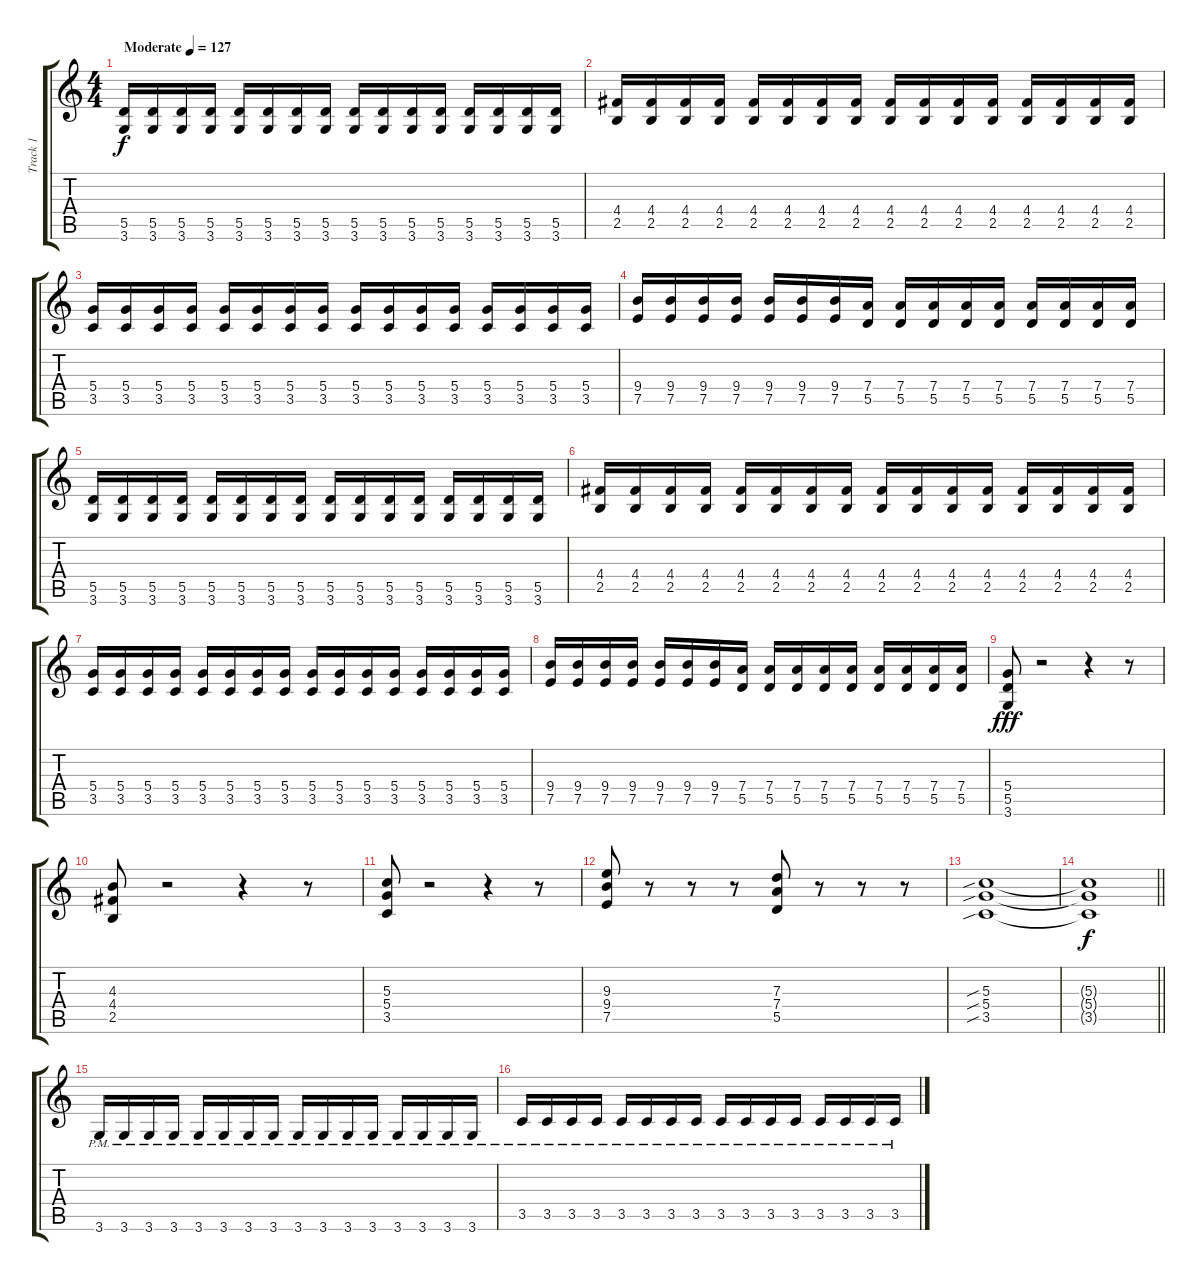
\track ("Track 1" "Track 1") {instrument distortionguitar}
\staff {score tabs}
\tuning (E4 B3 G3 D3 A2 E2) {hide}
\ts (4 4)
\tempo (127 "Moderate")
\clef g2
\ks c
(5.5 3.6).16{dy f instrument distortionguitar} (5.5 3.6).16 (5.5 3.6).16 (5.5 3.6).16 (5.5 3.6).16 (5.5 3.6).16 (5.5 3.6).16 (5.5 3.6).16 (5.5 3.6).16 (5.5 3.6).16 (5.5 3.6).16 (5.5 3.6).16 (5.5 3.6).16 (5.5 3.6).16 (5.5 3.6).16 (5.5 3.6).16 |
(4.4 2.5).16 (4.4 2.5).16 (4.4 2.5).16 (4.4 2.5).16 (4.4 2.5).16 (4.4 2.5).16 (4.4 2.5).16 (4.4 2.5).16 (4.4 2.5).16 (4.4 2.5).16 (4.4 2.5).16 (4.4 2.5).16 (4.4 2.5).16 (4.4 2.5).16 (4.4 2.5).16 (4.4 2.5).16 |
(5.4 3.5).16 (5.4 3.5).16 (5.4 3.5).16 (5.4 3.5).16 (5.4 3.5).16 (5.4 3.5).16 (5.4 3.5).16 (5.4 3.5).16 (5.4 3.5).16 (5.4 3.5).16 (5.4 3.5).16 (5.4 3.5).16 (5.4 3.5).16 (5.4 3.5).16 (5.4 3.5).16 (5.4 3.5).16 |
(9.4 7.5).16 (9.4 7.5).16 (9.4 7.5).16 (9.4 7.5).16 (9.4 7.5).16 (9.4 7.5).16 (9.4 7.5).16 (7.4 5.5).16 (7.4 5.5).16 (7.4 5.5).16 (7.4 5.5).16 (7.4 5.5).16 (7.4 5.5).16 (7.4 5.5).16 (7.4 5.5).16 (7.4 5.5).16 |
(5.5 3.6).16 (5.5 3.6).16 (5.5 3.6).16 (5.5 3.6).16 (5.5 3.6).16 (5.5 3.6).16 (5.5 3.6).16 (5.5 3.6).16 (5.5 3.6).16 (5.5 3.6).16 (5.5 3.6).16 (5.5 3.6).16 (5.5 3.6).16 (5.5 3.6).16 (5.5 3.6).16 (5.5 3.6).16 |
(4.4 2.5).16 (4.4 2.5).16 (4.4 2.5).16 (4.4 2.5).16 (4.4 2.5).16 (4.4 2.5).16 (4.4 2.5).16 (4.4 2.5).16 (4.4 2.5).16 (4.4 2.5).16 (4.4 2.5).16 (4.4 2.5).16 (4.4 2.5).16 (4.4 2.5).16 (4.4 2.5).16 (4.4 2.5).16 |
(5.4 3.5).16 (5.4 3.5).16 (5.4 3.5).16 (5.4 3.5).16 (5.4 3.5).16 (5.4 3.5).16 (5.4 3.5).16 (5.4 3.5).16 (5.4 3.5).16 (5.4 3.5).16 (5.4 3.5).16 (5.4 3.5).16 (5.4 3.5).16 (5.4 3.5).16 (5.4 3.5).16 (5.4 3.5).16 |
(9.4 7.5).16 (9.4 7.5).16 (9.4 7.5).16 (9.4 7.5).16 (9.4 7.5).16 (9.4 7.5).16 (9.4 7.5).16 (7.4 5.5).16 (7.4 5.5).16 (7.4 5.5).16 (7.4 5.5).16 (7.4 5.5).16 (7.4 5.5).16 (7.4 5.5).16 (7.4 5.5).16 (7.4 5.5).16 |
(5.4 5.5 3.6).8{dy fff} r.2 r.4 r.8 |
(4.3 4.4 2.5).8 r.2 r.4 r.8 |
(5.3 5.4 3.5).8 r.2 r.4 r.8 |
(9.3 9.4 7.5).8 r.8 r.8 r.8 (7.3 7.4 5.5).8 r.8 r.8 r.8 |
(5.3{sib} 5.4{sib} 3.5{sib}).1 |
\barLineRight lightlight
(5.3{t} 5.4{t} 3.5{t}).1{dy f} |
3.6{pm}.16 3.6{pm}.16 3.6{pm}.16 3.6{pm}.16 3.6{pm}.16 3.6{pm}.16 3.6{pm}.16 3.6{pm}.16 3.6{pm}.16 3.6{pm}.16 3.6{pm}.16 3.6{pm}.16 3.6{pm}.16 3.6{pm}.16 3.6{pm}.16 3.6{pm}.16 |
3.5{pm}.16 3.5{pm}.16 3.5{pm}.16 3.5{pm}.16 3.5{pm}.16 3.5{pm}.16 3.5{pm}.16 3.5{pm}.16 3.5{pm}.16 3.5{pm}.16 3.5{pm}.16 3.5{pm}.16 3.5{pm}.16 3.5{pm}.16 3.5{pm}.16 3.5{pm}.16
